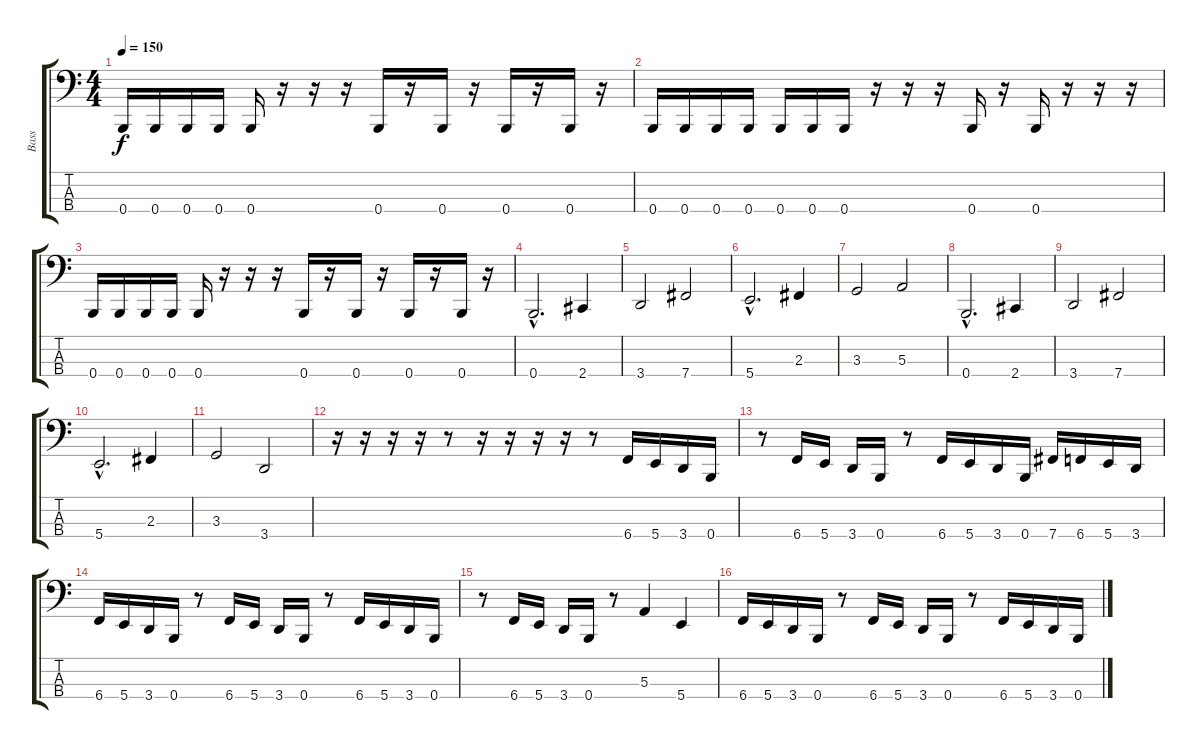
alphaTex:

\track ("Bass" "Bass") {instrument electricbasspick}
\staff {score tabs}
\tuning (D2 A1 E1 B0) {hide}
\ts (4 4)
\tempo 150
\clef f4
\ks c
0.4.16{dy f} 0.4.16 0.4.16 0.4.16 0.4.16 r.16 r.16 r.16 0.4.16 r.16 0.4.16 r.16 0.4.16 r.16 0.4.16 r.16 |
0.4.16 0.4.16 0.4.16 0.4.16 0.4.16 0.4.16 0.4.16 r.16 r.16 r.16 0.4.16 r.16 0.4.16 r.16 r.16 r.16 |
0.4.16 0.4.16 0.4.16 0.4.16 0.4.16 r.16 r.16 r.16 0.4.16 r.16 0.4.16 r.16 0.4.16 r.16 0.4.16 r.16 |
0.4{hac}.2{d} 2.4.4 |
3.4.2 7.4.2 |
5.4{hac}.2{d} 2.3.4 |
3.3.2 5.3.2 |
0.4{hac}.2{d} 2.4.4 |
3.4.2 7.4.2 |
5.4{hac}.2{d} 2.3.4 |
3.3.2 3.4.2 |
r.16 r.16 r.16 r.16 r.8 r.16 r.16 r.16 r.16 r.8 6.4.16 5.4.16 3.4.16 0.4.16 |
r.8 6.4.16 5.4.16 3.4.16 0.4.16 r.8 6.4.16 5.4.16 3.4.16 0.4.16 7.4.16 6.4.16 5.4.16 3.4.16 |
6.4.16 5.4.16 3.4.16 0.4.16 r.8 6.4.16 5.4.16 3.4.16 0.4.16 r.8 6.4.16 5.4.16 3.4.16 0.4.16 |
r.8 6.4.16 5.4.16 3.4.16 0.4.16 r.8 5.3.4 5.4.4 |
6.4.16 5.4.16 3.4.16 0.4.16 r.8 6.4.16 5.4.16 3.4.16 0.4.16 r.8 6.4.16 5.4.16 3.4.16 0.4.16
